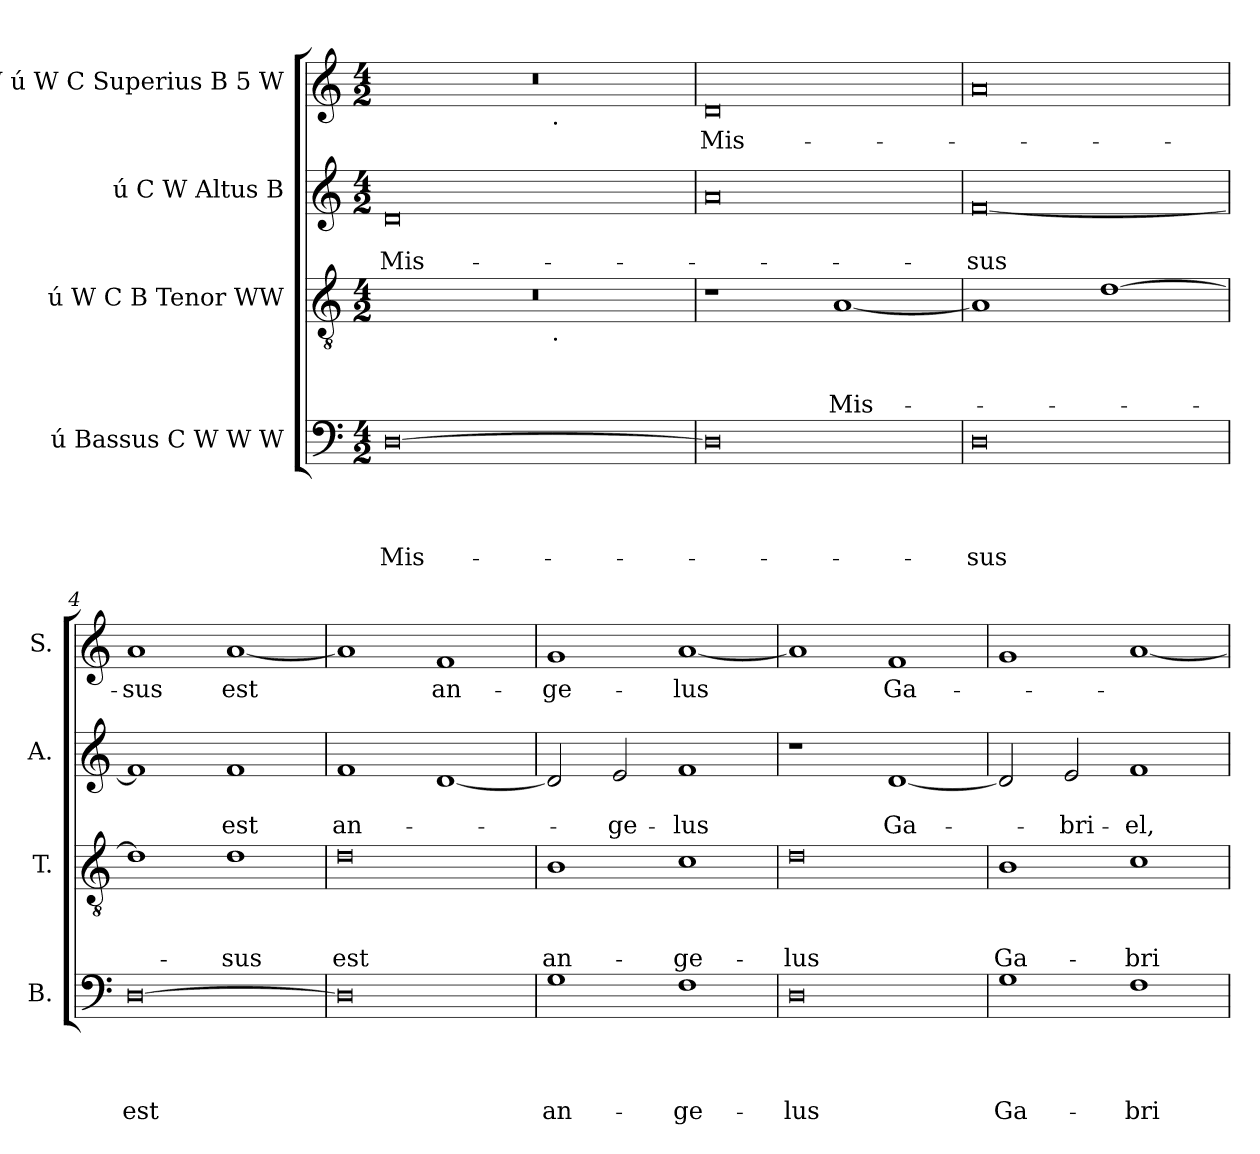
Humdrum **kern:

**kern	**text	**text	**text	**text	**kern	**text	**text	**text	**kern	**text	**text	**kern	**text
*part4	*part4	*part4	*part4	*part4	*part3	*part3	*part3	*part3	*part2	*part2	*part2	*part1	*part1
*staff4	*staff4	*staff4	*staff4	*staff4	*staff3	*staff3	*staff3	*staff3	*staff2	*staff2	*staff2	*staff1	*staff1
*I"ú Bassus C W W W	*	*	*	*	*I"ú W C B Tenor WW	*	*	*	*I"ú C W Altus B	*	*	*I"W ú W C Superius B 5 W	*
*I'B.	*	*	*	*	*I'T.	*	*	*	*I'A.	*	*	*I'S.	*
*clefF4	*	*	*	*	*clefGv2	*	*	*	*clefG2	*	*	*clefG2	*
*k[]	*	*	*	*	*k[]	*	*	*	*k[]	*	*	*k[]	*
*C:	*	*	*	*	*C:	*	*	*	*C:	*	*	*C:	*
*M4/2	*	*	*	*	*M4/2	*	*	*	*M4/2	*	*	*M4/2	*
=1	=1	=1	=1	=1	=1	=1	=1	=1	=1	=1	=1	=1	=1
!	!	!	!	!LO:LY:b	!	!	!	!	!	!	!LO:LY:b	!	!
*	*	*	*	*	*^	*	*	*	*	*	*	*^	*
[>0D	.	.	.	Mis-	0r	2ryy	.	.	.	0d	.	Mis-	0r	2ryy	.
.	.	.	.	.	.	4...ryy	.	.	.	.	.	.	.	4...ryy	.
!	!	!	!	!	!	!	!	!	!	!	!	!	!	!LO:TX:b:t=.	!
!	!	!	!	!	!	!LO:TX:b:t=.	!	!	!	!	!	!	!	!	!
.	.	.	.	.	.	1ryy	.	.	.	.	.	.	.	1ryy	.
.	.	.	.	.	.	32ryy	.	.	.	.	.	.	.	32ryy	.
=2	=2	=2	=2	=2	=2	=2	=2	=2	=2	=2	=2	=2	=2	=2	=2
!	!	!	!	!	!	!	!	!	!	!	!	!	!	!	!LO:LY:b
*	*	*	*	*	*v	*v	*	*	*	*	*	*	*v	*v	*
0D]	.	.	.	.	1r	.	.	.	0a	.	.	0d	Mis-
!	!	!	!	!	!	!	!	!LO:LY:b	!	!	!	!	!
.	.	.	.	.	[<1A	.	.	Mis-	.	.	.	.	.
=3	=3	=3	=3	=3	=3	=3	=3	=3	=3	=3	=3	=3	=3
!	!	!	!	!LO:LY:b	!	!	!	!	!	!	!LO:LY:b	!	!
0D	.	.	.	-sus	1A]	.	.	.	[<0f	.	-sus	0a	.
.	.	.	.	.	[>1d	.	.	.	.	.	.	.	.
=4	=4	=4	=4	=4	=4	=4	=4	=4	=4	=4	=4	=4	=4
!	!	!	!	!LO:LY:b	!	!	!	!	!	!	!	!	!LO:LY:b
[>0D	.	.	.	est	1d]	.	.	.	1f]	.	.	1a	-sus
!	!	!	!	!	!	!	!	!LO:LY:b	!	!	!LO:LY:b	!	!LO:LY:b
.	.	.	.	.	1d	.	.	-sus	1f	.	est	[<1a	est
=5	=5	=5	=5	=5	=5	=5	=5	=5	=5	=5	=5	=5	=5
!	!	!	!	!	!	!	!	!LO:LY:b	!	!	!LO:LY:b	!	!
0D]	.	.	.	.	0d	.	.	est	1f	.	an-	1a]	.
!	!	!	!	!	!	!	!	!	!	!	!	!	!LO:LY:b
.	.	.	.	.	.	.	.	.	[<1d	.	.	1f	an-
=6	=6	=6	=6	=6	=6	=6	=6	=6	=6	=6	=6	=6	=6
!	!	!	!	!LO:LY:b	!	!	!	!LO:LY:b	!	!	!	!	!LO:LY:b
1G	.	.	.	an-	1B	.	.	an-	2d/]	.	.	1g	-ge-
!	!	!	!	!	!	!	!	!	!	!	!LO:LY:b	!	!
.	.	.	.	.	.	.	.	.	2e/	.	-ge-	.	.
!	!	!	!	!LO:LY:b	!	!	!	!LO:LY:b	!	!	!LO:LY:b	!	!LO:LY:b
1F	.	.	.	-ge-	1c	.	.	-ge-	1f	.	-lus	[<1a	-lus
!!LO:LB:g=z
=7	=7	=7	=7	=7	=7	=7	=7	=7	=7	=7	=7	=7	=7
!	!	!	!	!LO:LY:b	!	!	!	!LO:LY:b	!	!	!	!	!
0D	.	.	.	-lus	0d	.	.	-lus	1r	.	.	1a]	.
!	!	!	!	!	!	!	!	!	!	!	!LO:LY:b	!	!LO:LY:b
.	.	.	.	.	.	.	.	.	[<1d	.	Ga-	1f	Ga-
=8	=8	=8	=8	=8	=8	=8	=8	=8	=8	=8	=8	=8	=8
!	!	!	!	!LO:LY:b	!	!	!	!LO:LY:b	!	!	!	!	!
1G	.	.	.	Ga-	1B	.	.	Ga-	2d/]	.	.	1g	.
!	!	!	!	!	!	!	!	!	!	!	!LO:LY:b	!	!
.	.	.	.	.	.	.	.	.	2e/	.	-bri-	.	.
!	!	!	!	!LO:LY:b	!	!	!	!LO:LY:b	!	!	!LO:LY:b	!	!
1F	.	.	.	-bri-	1c	.	.	-bri-	1f	.	-el,	[<1a	.
=	=	=	=	=	=	=	=	=	=	=	=	=	=
*-	*-	*-	*-	*-	*-	*-	*-	*-	*-	*-	*-	*-	*-
